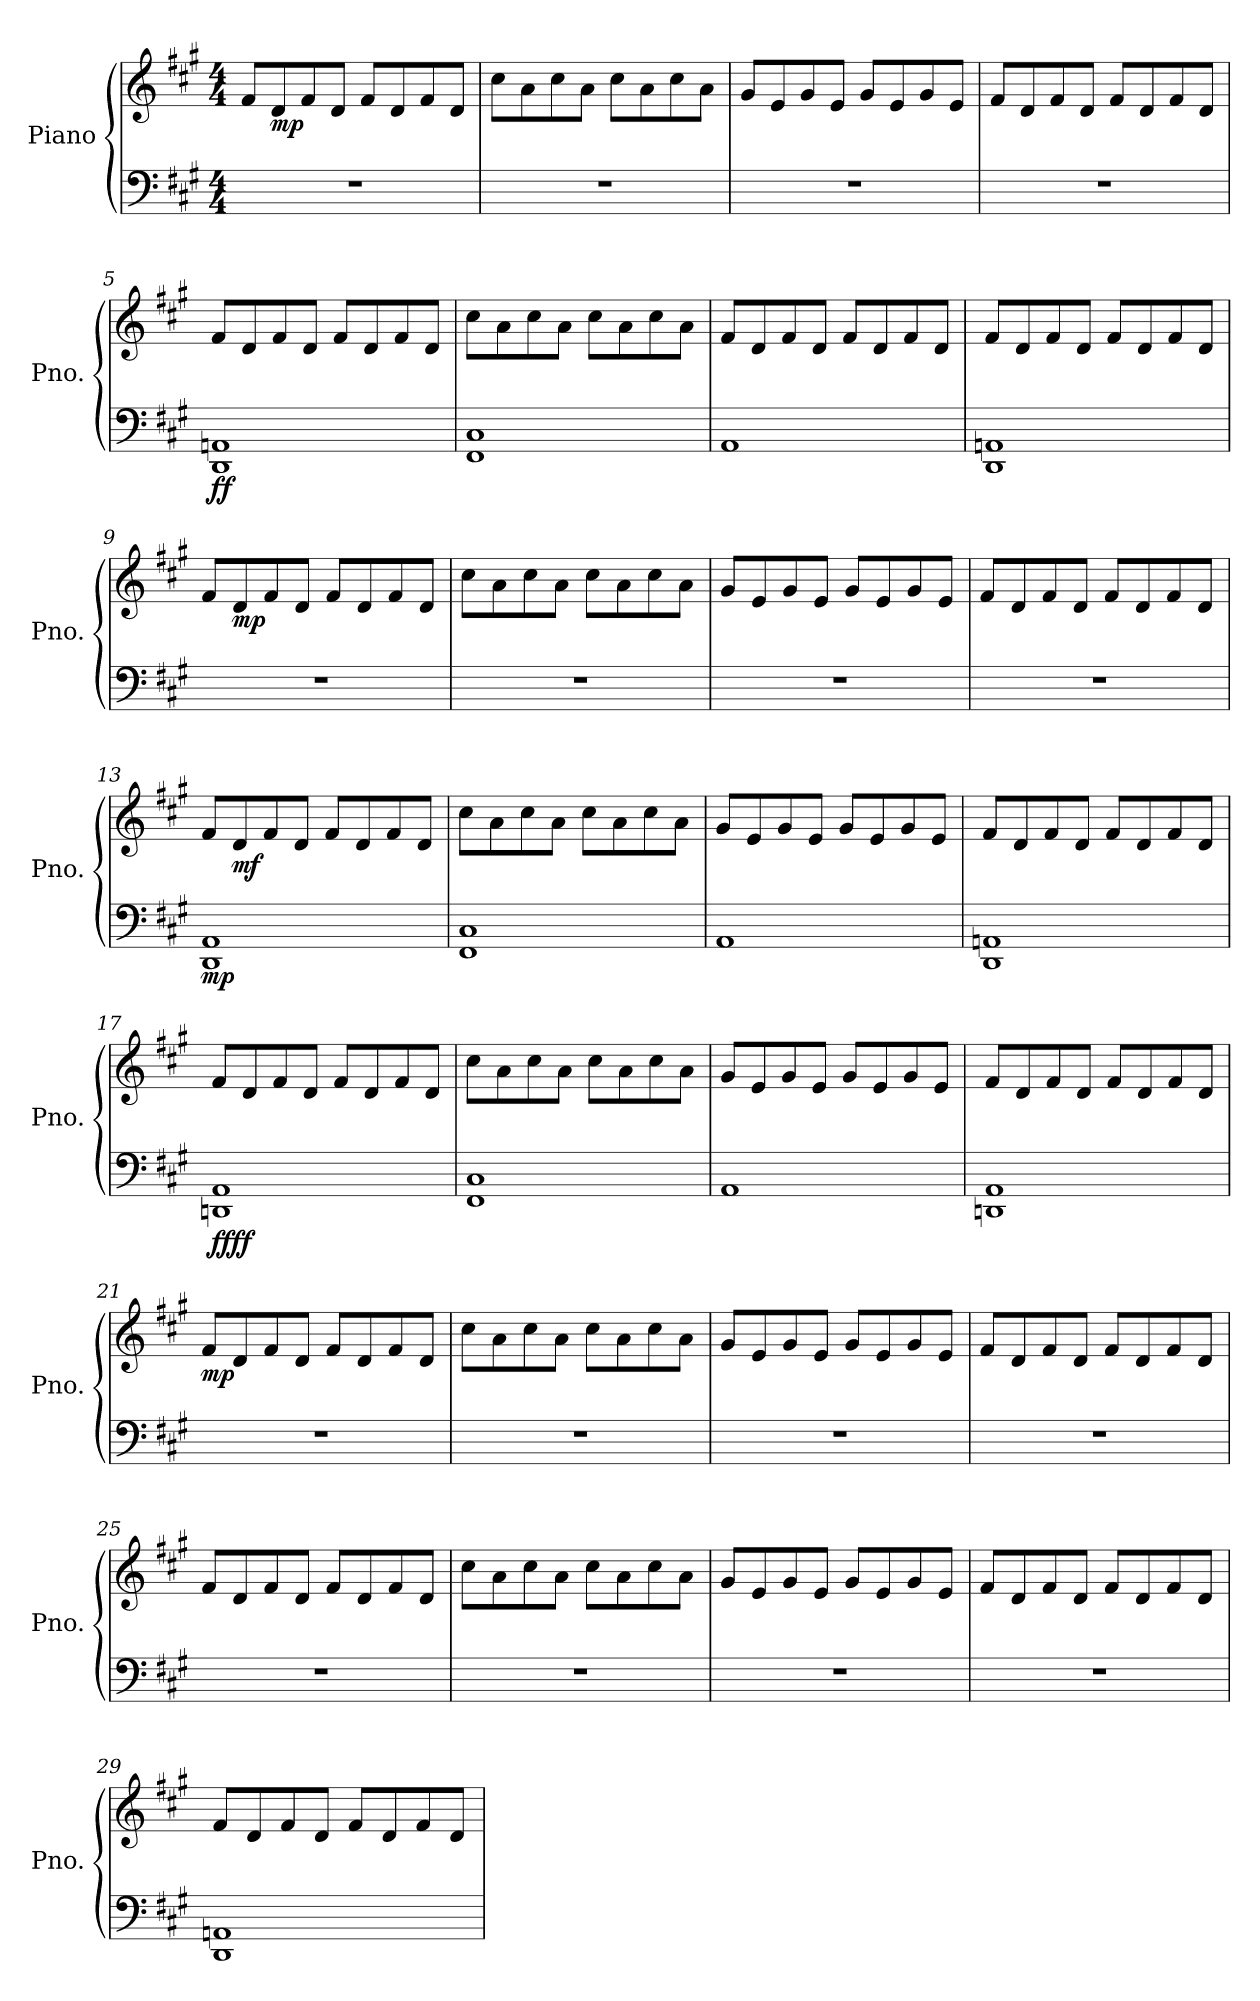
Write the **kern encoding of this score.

**kern	**kern	**dynam
*part1	*part1	*part1
*staff2	*staff1	*staff1/2
*I"Piano	*	*
*I'Pno.	*	*
*clefF4	*clefG2	*
*k[f#c#g#]	*k[f#c#g#]	*
*M4/4	*M4/4	*
=1	=1	=1
1r	8f#/L	.
!	!	!LO:DY:b
.	8d/	mp
.	8f#/	.
.	8d/J	.
.	8f#/L	.
.	8d/	.
.	8f#/	.
.	8d/J	.
=2	=2	=2
1r	8cc#\L	.
.	8a\	.
.	8cc#\	.
.	8a\J	.
.	8cc#\L	.
.	8a\	.
.	8cc#\	.
.	8a\J	.
=3	=3	=3
1r	8g#/L	.
.	8e/	.
.	8g#/	.
.	8e/J	.
.	8g#/L	.
.	8e/	.
.	8g#/	.
.	8e/J	.
=4	=4	=4
1r	8f#/L	.
.	8d/	.
.	8f#/	.
.	8d/J	.
.	8f#/L	.
.	8d/	.
.	8f#/	.
.	8d/J	.
=5	=5	=5
!	!	!LO:DY:b=2
!	!	!LO:DY:n=1:b
1DD 1AAn	8f#/L	f f
.	8d/	.
.	8f#/	.
.	8d/J	.
.	8f#/L	.
.	8d/	.
.	8f#/	.
.	8d/J	.
!!LO:LB:g=z
=6	=6	=6
1FF# 1C#	8cc#\L	.
.	8a\	.
.	8cc#\	.
.	8a\J	.
.	8cc#\L	.
.	8a\	.
.	8cc#\	.
.	8a\J	.
=7	=7	=7
1AA	8f#/L	.
.	8d/	.
.	8f#/	.
.	8d/J	.
.	8f#/L	.
.	8d/	.
.	8f#/	.
.	8d/J	.
=8	=8	=8
1DD 1AAn	8f#/L	.
.	8d/	.
.	8f#/	.
.	8d/J	.
.	8f#/L	.
.	8d/	.
.	8f#/	.
.	8d/J	.
=9	=9	=9
1r	8f#/L	.
!	!	!LO:DY:b
.	8d/	mp
.	8f#/	.
.	8d/J	.
.	8f#/L	.
.	8d/	.
.	8f#/	.
.	8d/J	.
=10	=10	=10
1r	8cc#\L	.
.	8a\	.
.	8cc#\	.
.	8a\J	.
.	8cc#\L	.
.	8a\	.
.	8cc#\	.
.	8a\J	.
!!LO:LB:g=z
=11	=11	=11
1r	8g#/L	.
.	8e/	.
.	8g#/	.
.	8e/J	.
.	8g#/L	.
.	8e/	.
.	8g#/	.
.	8e/J	.
=12	=12	=12
1r	8f#/L	.
.	8d/	.
.	8f#/	.
.	8d/J	.
.	8f#/L	.
.	8d/	.
.	8f#/	.
.	8d/J	.
=13	=13	=13
!	!	!LO:DY:b=2
1DD 1AA	8f#/L	mp
!	!	!LO:DY:b
.	8d/	mf
.	8f#/	.
.	8d/J	.
.	8f#/L	.
.	8d/	.
.	8f#/	.
.	8d/J	.
=14	=14	=14
1FF# 1C#	8cc#\L	.
.	8a\	.
.	8cc#\	.
.	8a\J	.
.	8cc#\L	.
.	8a\	.
.	8cc#\	.
.	8a\J	.
=15	=15	=15
1AA	8g#/L	.
.	8e/	.
.	8g#/	.
.	8e/J	.
.	8g#/L	.
.	8e/	.
.	8g#/	.
.	8e/J	.
!!LO:LB:g=z
=16	=16	=16
1DD 1AAn	8f#/L	.
.	8d/	.
.	8f#/	.
.	8d/J	.
.	8f#/L	.
.	8d/	.
.	8f#/	.
.	8d/J	.
=17	=17	=17
!	!	!LO:DY:b=2
!	!	!LO:DY:n=1:b
1DDn 1AA	8f#/L	ff ff
.	8d/	.
.	8f#/	.
.	8d/J	.
.	8f#/L	.
.	8d/	.
.	8f#/	.
.	8d/J	.
=18	=18	=18
1FF# 1C#	8cc#\L	.
.	8a\	.
.	8cc#\	.
.	8a\J	.
.	8cc#\L	.
.	8a\	.
.	8cc#\	.
.	8a\J	.
=19	=19	=19
1AA	8g#/L	.
.	8e/	.
.	8g#/	.
.	8e/J	.
.	8g#/L	.
.	8e/	.
.	8g#/	.
.	8e/J	.
=20	=20	=20
1DDn 1AA	8f#/L	.
.	8d/	.
.	8f#/	.
.	8d/J	.
.	8f#/L	.
.	8d/	.
.	8f#/	.
.	8d/J	.
!!LO:LB:g=z
=21	=21	=21
!	!	!LO:DY:b
1r	8f#/L	mp
.	8d/	.
.	8f#/	.
.	8d/J	.
.	8f#/L	.
.	8d/	.
.	8f#/	.
.	8d/J	.
=22	=22	=22
1r	8cc#\L	.
.	8a\	.
.	8cc#\	.
.	8a\J	.
.	8cc#\L	.
.	8a\	.
.	8cc#\	.
.	8a\J	.
=23	=23	=23
1r	8g#/L	.
.	8e/	.
.	8g#/	.
.	8e/J	.
.	8g#/L	.
.	8e/	.
.	8g#/	.
.	8e/J	.
=24	=24	=24
1r	8f#/L	.
.	8d/	.
.	8f#/	.
.	8d/J	.
.	8f#/L	.
.	8d/	.
.	8f#/	.
.	8d/J	.
=25	=25	=25
1r	8f#/L	.
.	8d/	.
.	8f#/	.
.	8d/J	.
.	8f#/L	.
.	8d/	.
.	8f#/	.
.	8d/J	.
!!LO:PB:g=z
=26	=26	=26
1r	8cc#\L	.
.	8a\	.
.	8cc#\	.
.	8a\J	.
.	8cc#\L	.
.	8a\	.
.	8cc#\	.
.	8a\J	.
=27	=27	=27
1r	8g#/L	.
.	8e/	.
.	8g#/	.
.	8e/J	.
.	8g#/L	.
.	8e/	.
.	8g#/	.
.	8e/J	.
=28	=28	=28
1r	8f#/L	.
.	8d/	.
.	8f#/	.
.	8d/J	.
.	8f#/L	.
.	8d/	.
.	8f#/	.
.	8d/J	.
=29	=29	=29
!	!	!LO:DY:b=2
!	!	!LO:DY:n=1:b
1DD 1AAn	8f#/L	mp mf
.	8d/	.
.	8f#/	.
.	8d/J	.
.	8f#/L	.
.	8d/	.
.	8f#/	.
.	8d/J	.
=	=	=
*-	*-	*-
